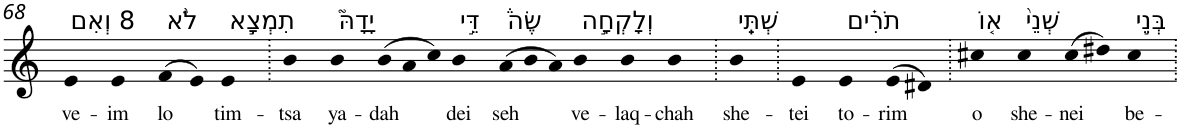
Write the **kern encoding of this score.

**kern	**text
*part1	*part1
*staff1	*staff1
*I"Piano	*
*I'Pno	*
!!LO:PB:g=z
*clefG2	*
*k[]	*
=68	=68
!LO:TX:a:t=8 וְאִם	!
!	!LO:LY:b
4e	ve-
!	!LO:LY:b
4e	-im
!LO:TX:a:t=לֹ֨א	!
!	!LO:LY:b
(>8f	lo
8e)	.
!LO:TX:a:t=תִמְצָ֣א	!
!	!LO:LY:b
4e	tim-
=69.	=69.
!	!LO:LY:b
4b	-tsa
!LO:TX:a:t=יָדָהּ֮	!
!	!LO:LY:b
4b	ya-
*Xtuplet	*
!	!LO:LY:b
(>12b	-dah
12a	.
12cc)	.
!LO:TX:a:t=דֵּ֣י	!
!	!LO:LY:b
4b	dei
!LO:TX:a:t=שֶׂה֒	!
!	!LO:LY:b
(>12a	seh
12b	.
12a)	.
!LO:TX:a:t=וְלָקְחָ֣ה	!
!	!LO:LY:b
4b	ve-
!	!LO:LY:b
4b	-laq-
!	!LO:LY:b
4b	-chah
=70.	=70.
!LO:TX:a:t=שְׁתֵּֽי	!
!	!LO:LY:b
4b	she-
=71.	=71.
!	!LO:LY:b
4e	-tei
!LO:TX:a:t=תֹרִ֗ים	!
!	!LO:LY:b
4e	to-
!	!LO:LY:b
(>8e	-rim
8d#X)	.
=72.	=72.
!LO:TX:a:t=א֤וֹ	!
!	!LO:LY:b
4cc#X	o
!LO:TX:a:t=שְׁנֵי֙	!
!	!LO:LY:b
4cc#	she-
!	!LO:LY:b
(>8cc#	-nei
8dd#X)	.
!LO:TX:a:t=בְּנֵ֣י	!
!	!LO:LY:b
4cc#	be-
=.	=.
*-	*-
